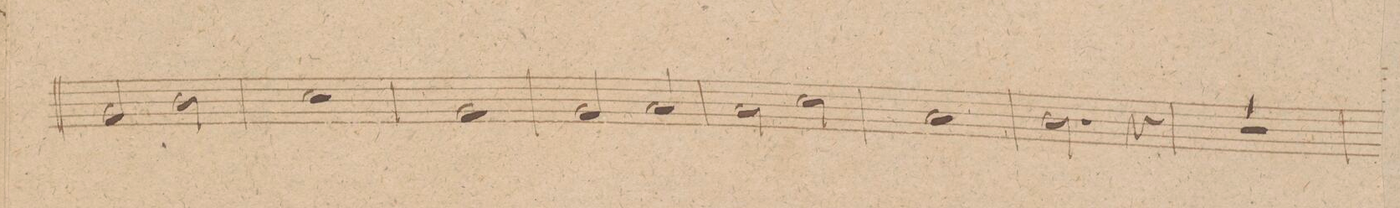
**kern	**dynam
*I"Clarnetto. in A.	*
*clefG2	*
*k[]	*
*met(c|)	*
*M2/2	*
2g/	.
2b\	.
=147	=147
1cc	.
=148	=148
1g	.
=149	=149
2g/	.
2a/	.
=150	=150
2a\	.
2cc\	.
=151	=151
1a	.
=152	=152
2.b\	.
4r	.
=153	=153
1r	.
=154	=154
1ryy	.
=155	=155
*-	*-
